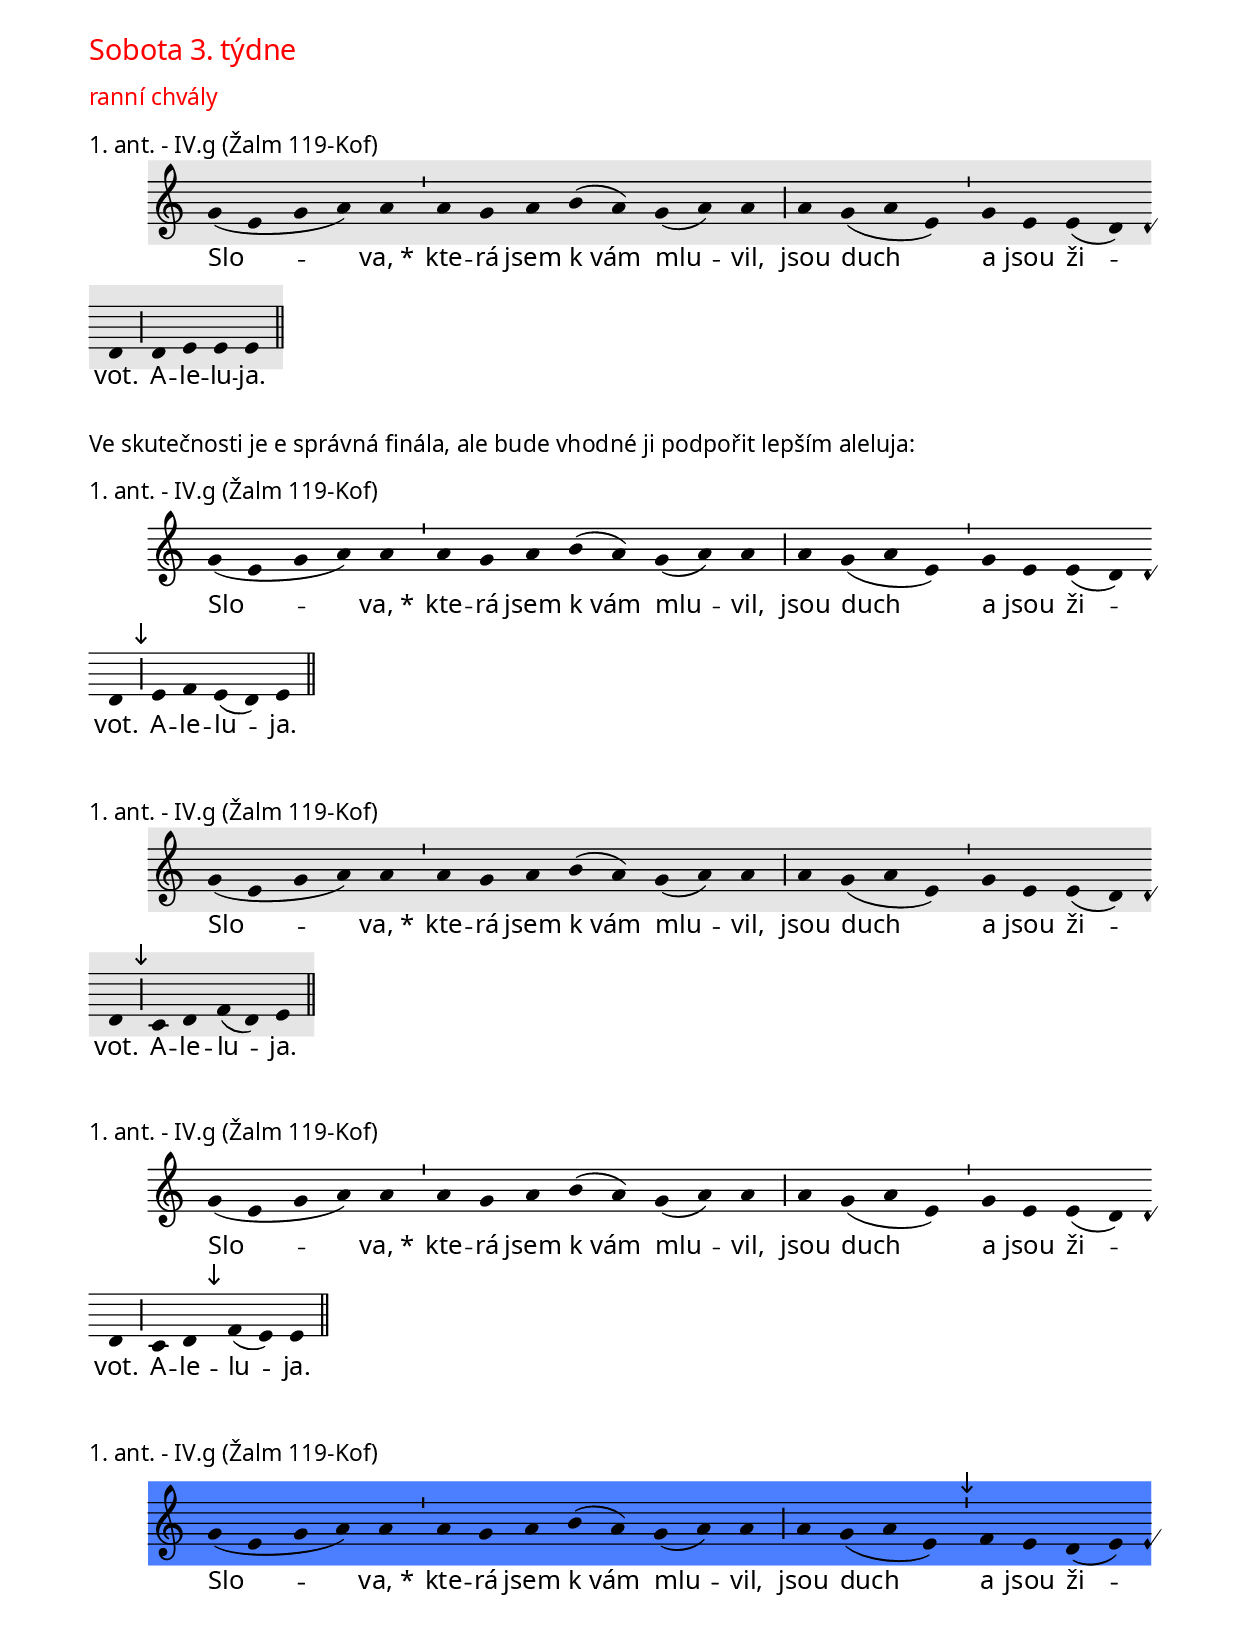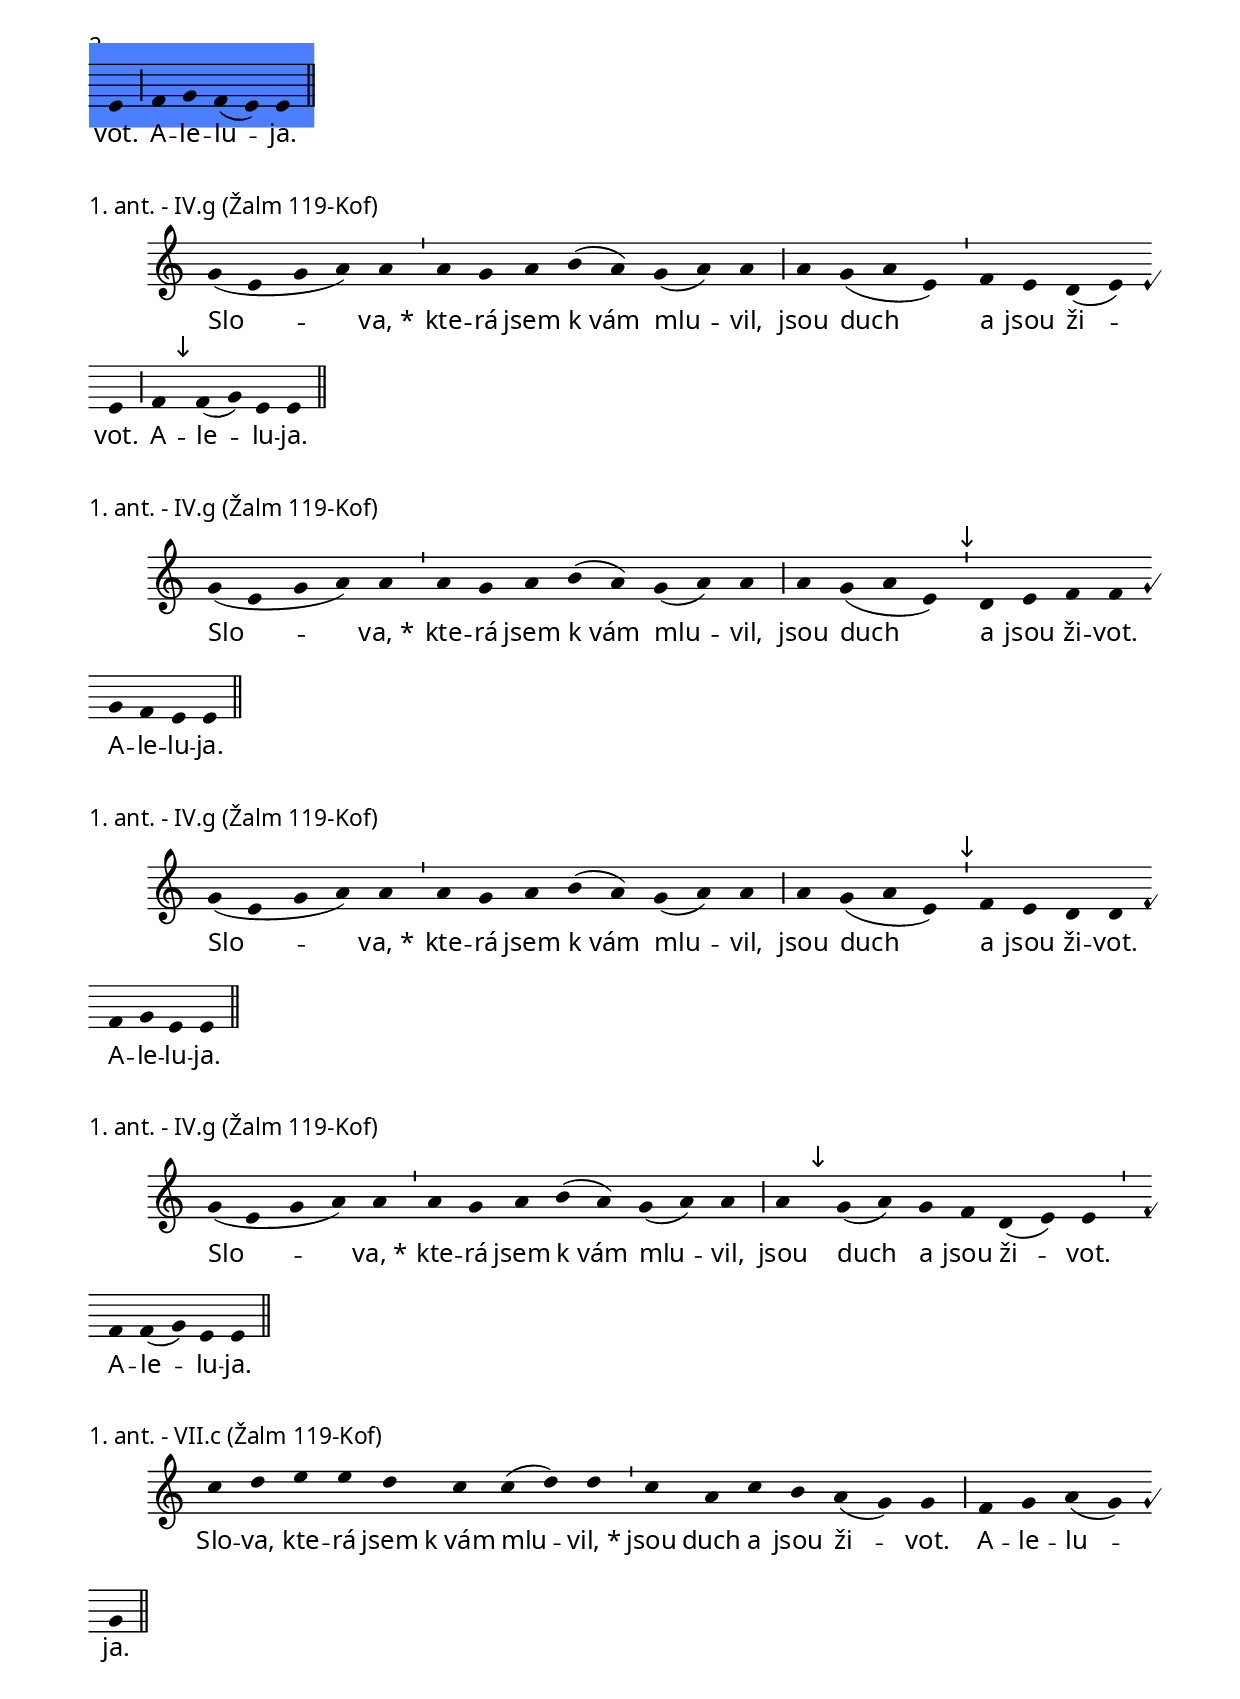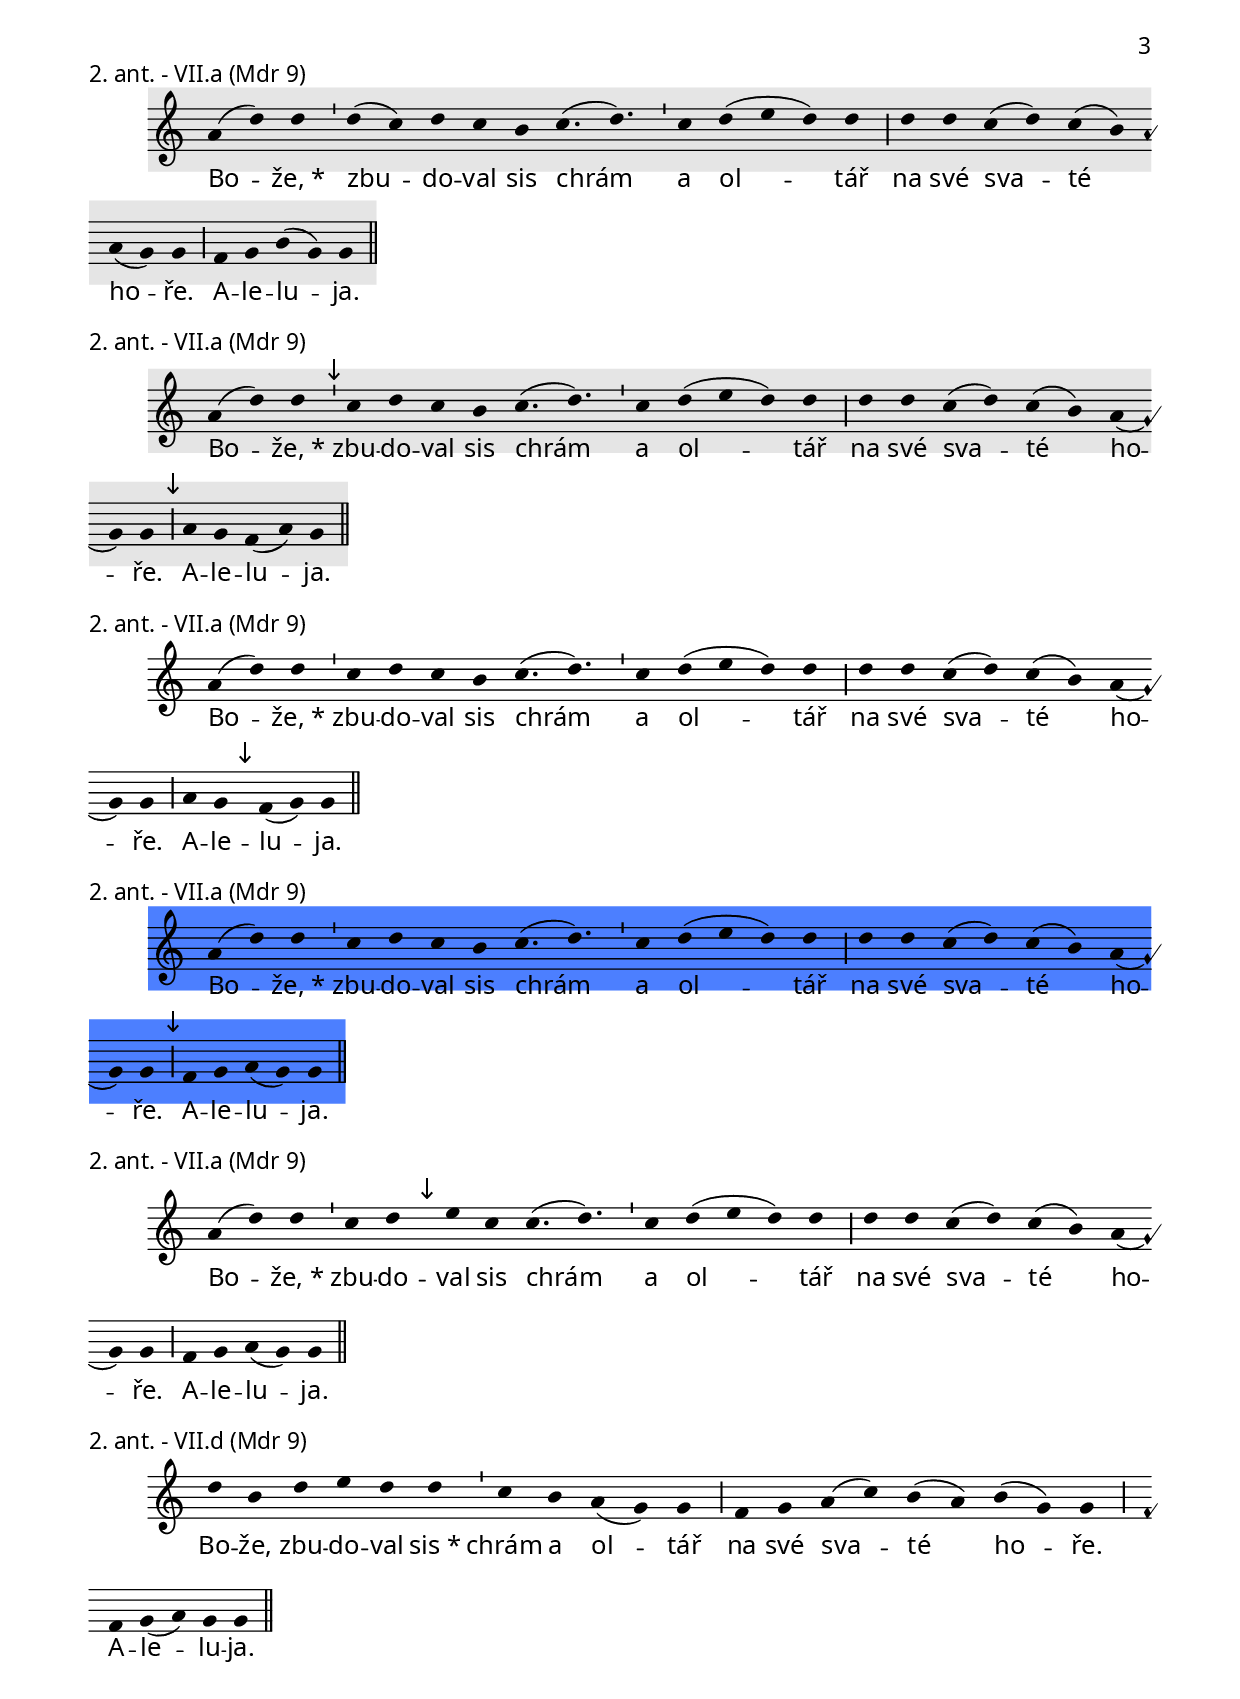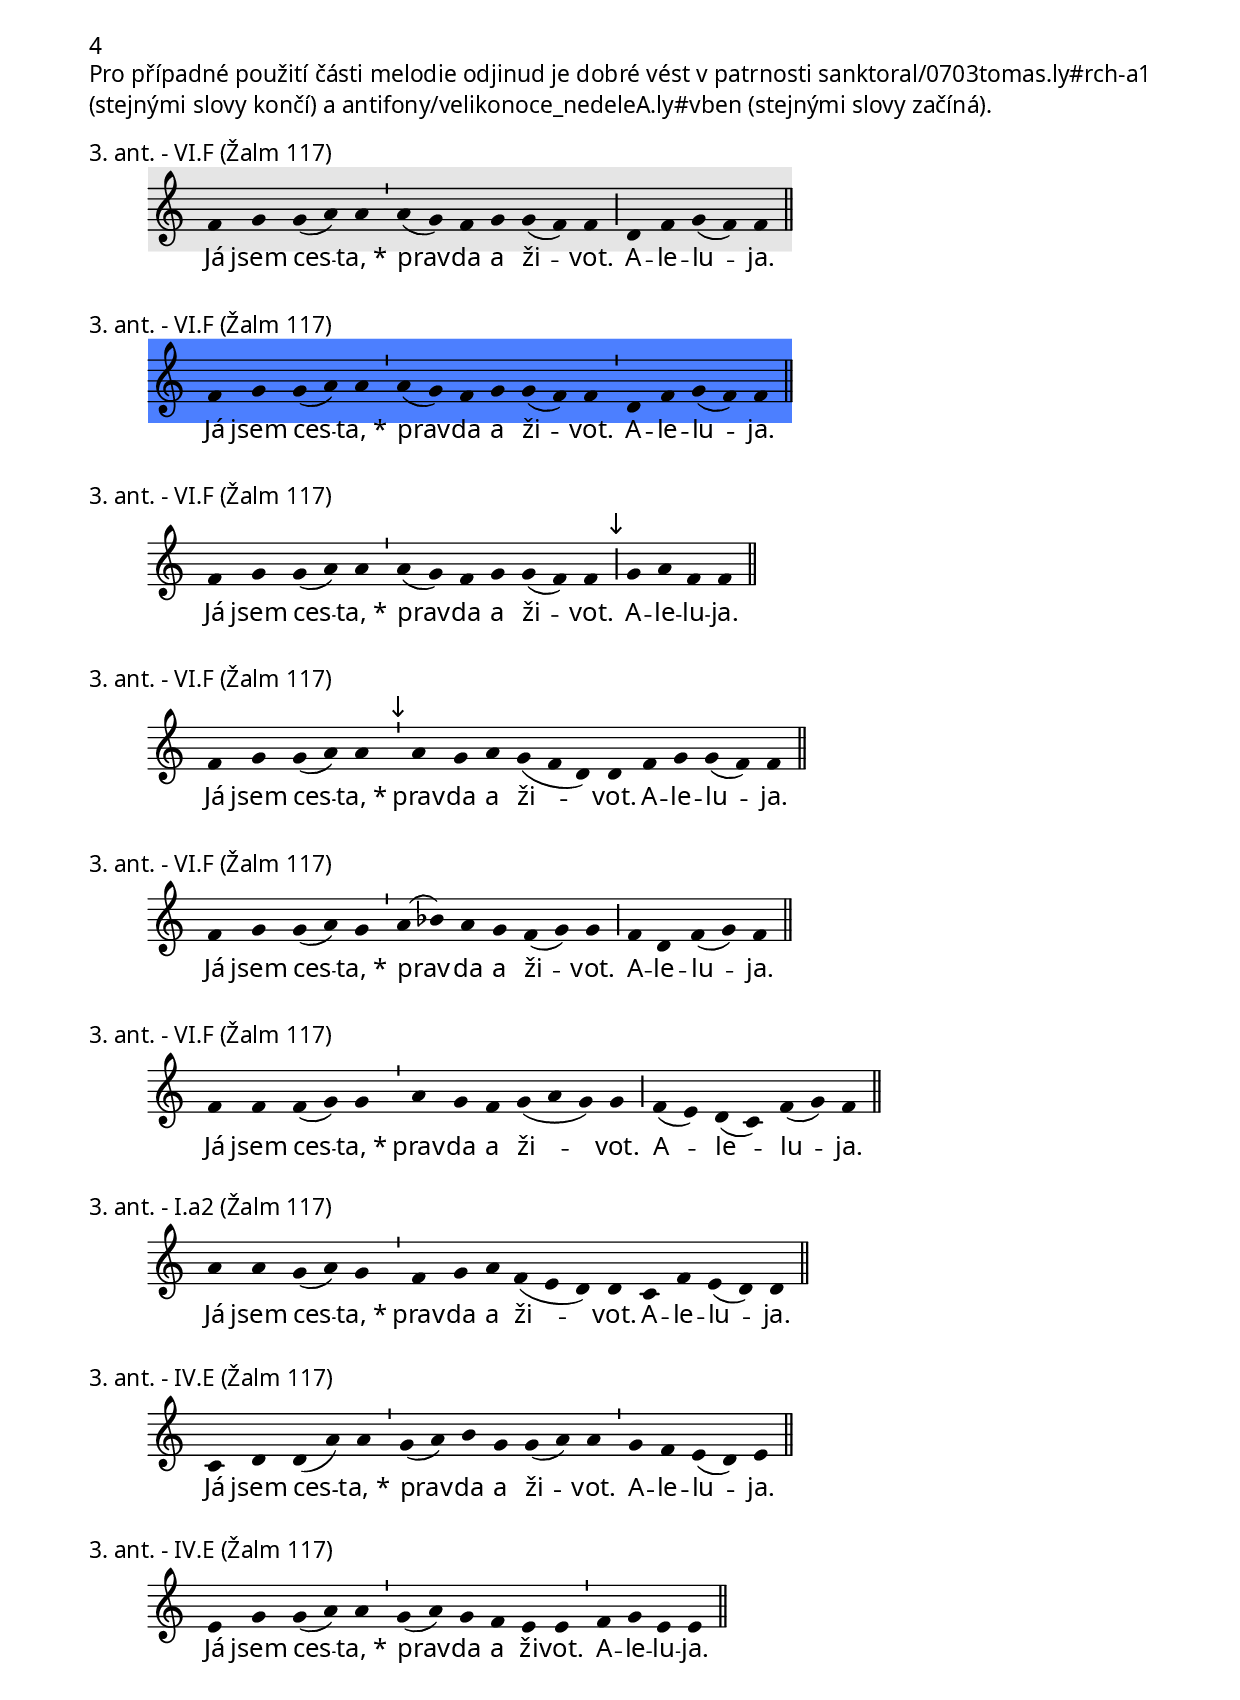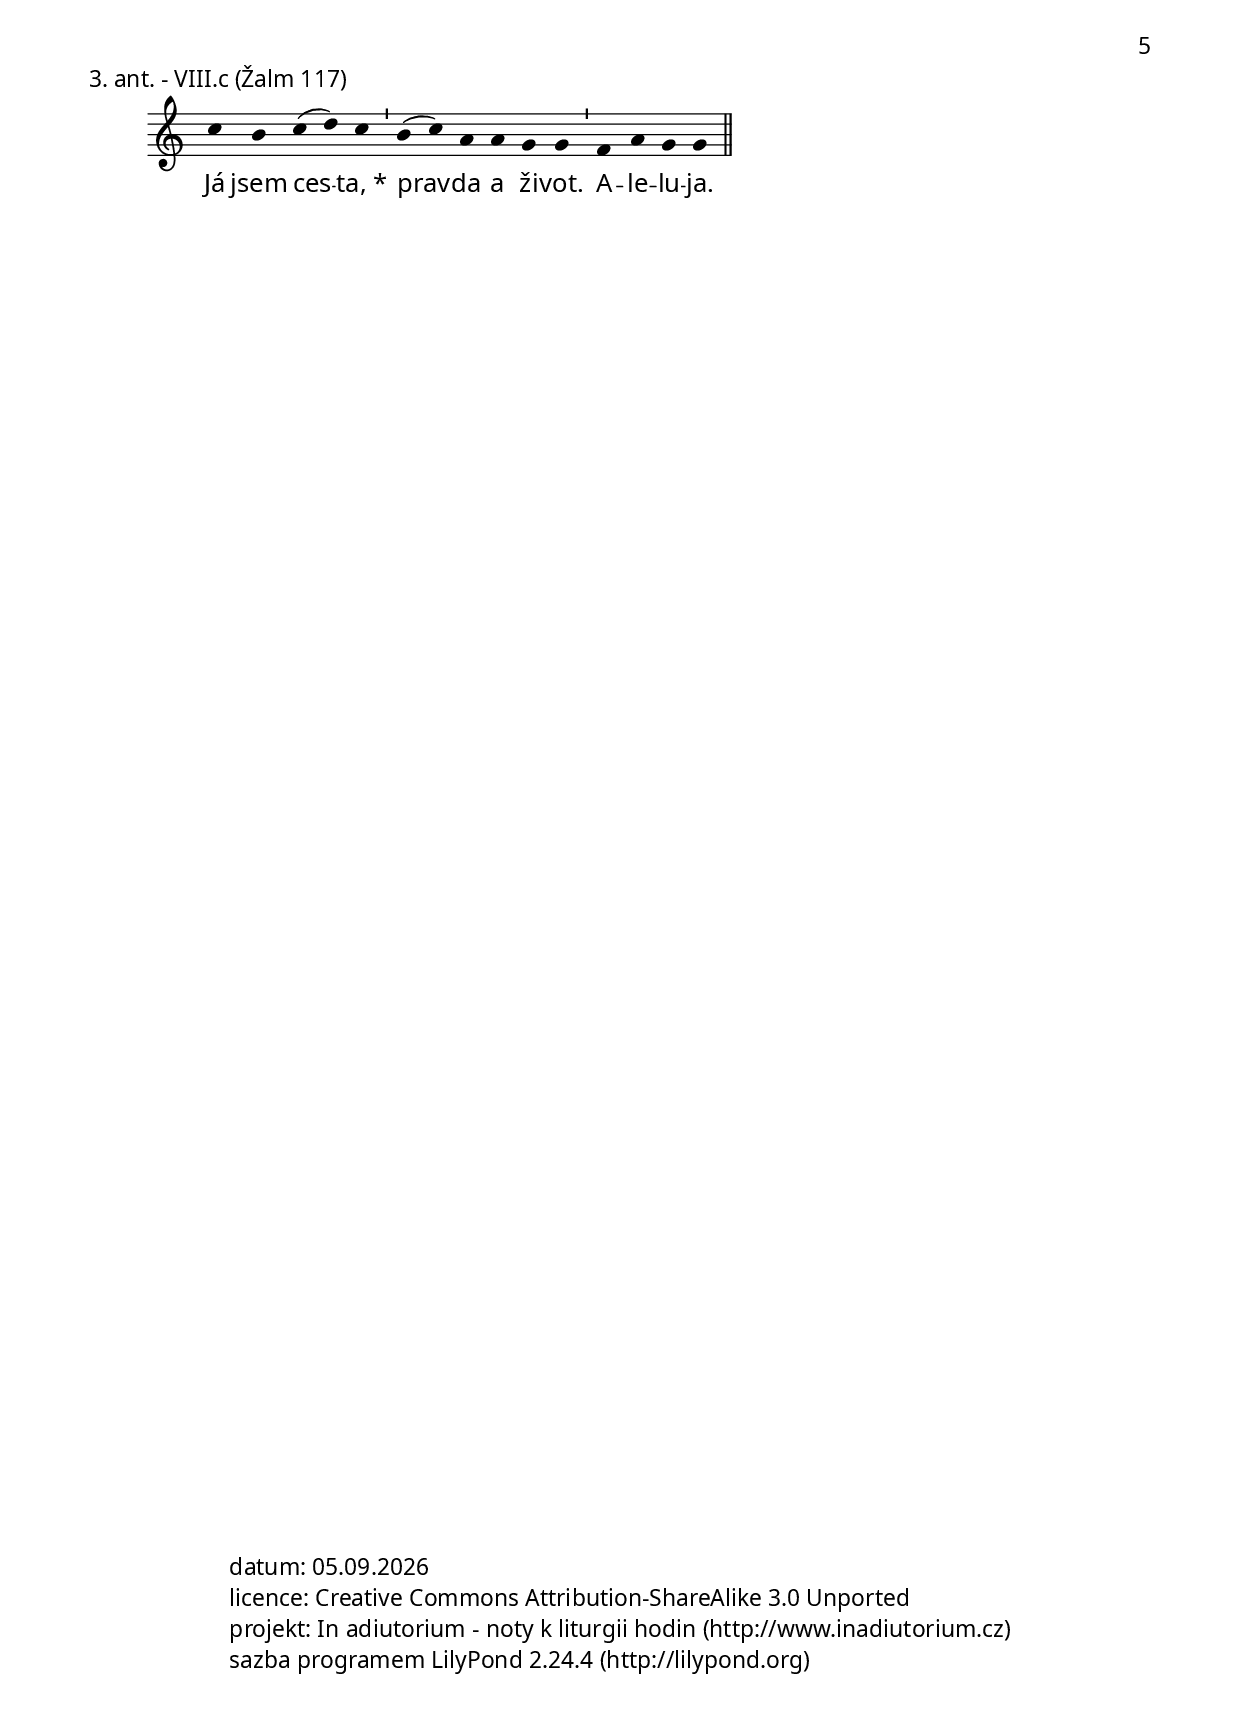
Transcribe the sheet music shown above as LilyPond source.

\include "../spolecne.ly"

\markup {\nadpisDen {Sobota 3. týdne}}

\markup {\nadpisHodinka {"ranní chvály"}}

\score {
  \relative c'' {
    \zvyraznovacSedy
    \choralniRezim
    g4( e g a) a \barMin a g a b( a) g( a) a \barMaior
    a g( a e) \barMin g e e( d) d \barMaior
    d e e e \barFinalis
  }
  \addlyrics {
    Slo -- va,_* kte -- rá jsem k_vám mlu -- vil,
    jsou duch a jsou ži -- vot.
    A -- le -- lu -- ja.
  }
  \header {
    quid = "1. ant."
    modus = "IV"
    differentia = "g"
    psalmus = "Žalm 119-Kof"
    id = "rch-a1"
    placet = "? tady si nejsem jist pravou finálou"
    piece = \markup {\sestavTitulek}
  }
}

\markup\justify{
  Ve skutečnosti je e správná finála, ale bude vhodné ji podpořit
  lepším aleluja:
}

\score {
  \relative c'' {
    \choralniRezim
    g4( e g a) a \barMin
    a g a b( a) g( a) a \barMaior
    a g( a e) \barMin
    g e e( d) d \barMaior
    \mark\sipka e f e( d) e \barFinalis
  }
  \addlyrics {
    Slo -- va,_*
    kte -- rá jsem k_vám mlu -- vil,
    jsou duch
    a jsou ži -- vot.
    A -- le -- lu -- ja.
  }
  \header {
    quid = "1. ant."
    modus = "IV"
    differentia = "g"
    psalmus = "Žalm 119-Kof"
    id = "rch-a1"
    piece = \markup {\sestavTitulek}
  }
}

\score {
  \relative c'' {
    \zvyraznovacSedy
    \choralniRezim
    g4( e g a) a \barMin
    a g a b( a) g( a) a \barMaior
    a g( a e) \barMin
    g e e( d) d \barMaior
    \mark\sipka c d f( d) e \barFinalis
  }
  \addlyrics {
    Slo -- va,_*
    kte -- rá jsem k_vám mlu -- vil,
    jsou duch
    a jsou ži -- vot.
    A -- le -- lu -- ja.
  }
  \header {
    quid = "1. ant."
    modus = "IV"
    differentia = "g"
    psalmus = "Žalm 119-Kof"
    id = "rch-a1"
    piece = \markup {\sestavTitulek}
  }
}

\score {
  \relative c'' {
    \choralniRezim
    g4( e g a) a \barMin
    a g a b( a) g( a) a \barMaior
    a g( a e) \barMin
    g e e( d) d \barMaior
    c d \mark\sipka f( e) e \barFinalis
  }
  \addlyrics {
    Slo -- va,_*
    kte -- rá jsem k_vám mlu -- vil,
    jsou duch
    a jsou ži -- vot.
    A -- le -- lu -- ja.
  }
  \header {
    quid = "1. ant."
    modus = "IV"
    differentia = "g"
    psalmus = "Žalm 119-Kof"
    id = "rch-a1"
    piece = \markup {\sestavTitulek}
  }
}

\score {
  \relative c'' {
    \zvyraznovacModry
    \choralniRezim
    g4( e g a) a \barMin
    a g a b( a) g( a) a \barMaior
    a g( a e) \barMin
    \mark\sipka f e d( e) e \barMaior
    f g f( e) e \barFinalis
  }
  \addlyrics {
    Slo -- va,_*
    kte -- rá jsem k_vám mlu -- vil,
    jsou duch
    a jsou ži -- vot.
    A -- le -- lu -- ja.
  }
  \header {
    quid = "1. ant."
    modus = "IV"
    differentia = "g"
    psalmus = "Žalm 119-Kof"
    id = "rch-a1"
    piece = \markup {\sestavTitulek}
  }
}

\score {
  \relative c'' {
    \choralniRezim
    g4( e g a) a \barMin
    a g a b( a) g( a) a \barMaior
    a g( a e) \barMin
    f e d( e) e \barMaior
    f \mark\sipka f( g) e e \barFinalis
  }
  \addlyrics {
    Slo -- va,_*
    kte -- rá jsem k_vám mlu -- vil,
    jsou duch
    a jsou ži -- vot.
    A -- le -- lu -- ja.
  }
  \header {
    quid = "1. ant."
    modus = "IV"
    differentia = "g"
    psalmus = "Žalm 119-Kof"
    id = "rch-a1"
    piece = \markup {\sestavTitulek}
  }
}

\score {
  \relative c'' {
    \choralniRezim
    g4( e g a) a \barMin
    a g a b( a) g( a) a \barMaior
    a g( a e) \barMin
    \mark\sipka d e f f
    g f e e \barFinalis
  }
  \addlyrics {
    Slo -- va,_*
    kte -- rá jsem k_vám mlu -- vil,
    jsou duch
    a jsou ži -- vot.
    A -- le -- lu -- ja.
  }
  \header {
    quid = "1. ant."
    modus = "IV"
    differentia = "g"
    psalmus = "Žalm 119-Kof"
    id = "rch-a1"
    piece = \markup {\sestavTitulek}
  }
}

\score {
  \relative c'' {
    \choralniRezim
    g4( e g a) a \barMin
    a g a b( a) g( a) a \barMaior
    a g( a e) \barMin
    \mark\sipka f e d d
    f g e e \barFinalis
  }
  \addlyrics {
    Slo -- va,_*
    kte -- rá jsem k_vám mlu -- vil,
    jsou duch
    a jsou ži -- vot.
    A -- le -- lu -- ja.
  }
  \header {
    quid = "1. ant."
    modus = "IV"
    differentia = "g"
    psalmus = "Žalm 119-Kof"
    id = "rch-a1"
    piece = \markup {\sestavTitulek}
  }
}

\score {
  \relative c'' {
    \choralniRezim
    g4( e g a) a \barMin
    a g a b( a) g( a) a \barMaior
    a \mark\sipka g( a)
    g f d( e) e \barMin
    f f( g) e e \barFinalis
  }
  \addlyrics {
    Slo -- va,_*
    kte -- rá jsem k_vám mlu -- vil,
    jsou duch
    a jsou ži -- vot.
    A -- le -- lu -- ja.
  }
  \header {
    quid = "1. ant."
    modus = "IV"
    differentia = "g"
    psalmus = "Žalm 119-Kof"
    id = "rch-a1"
    piece = \markup {\sestavTitulek}
  }
}

\score {
  \relative c'' {
    \choralniRezim
    c4 d
    e e d c c( d) d \barMin
    c a c b a( g) g \barMaior
    f g a( g) g \barFinalis
  }
  \addlyrics {
    Slo -- va,
    kte -- rá jsem k_vám mlu -- vil,_*
    jsou duch
    a jsou ži -- vot.
    A -- le -- lu -- ja.
  }
  \header {
    quid = "1. ant."
    modus = "VII"
    differentia = "c"
    psalmus = "Žalm 119-Kof"
    id = "rch-a1"
    piece = \markup {\sestavTitulek}
  }
}

\pageBreak

\score {
  \relative c'' {
    \zvyraznovacSedy
    \choralniRezim
    a4( d) d \barMin
    d( c) d c b c4.( d) \barMin c4 d( e d) d \barMaior
    d d c( d) c( b) a( g) g \barMaior
    f g b( g) g \barFinalis
  }
  \addlyrics {
    Bo -- že,_*
    zbu -- do -- val sis chrám a ol -- tář
    na své sva -- té ho -- ře.
    A -- le -- lu -- ja.
  }
  \header {
    quid = "2. ant."
    modus = "VII"
    differentia = "a"
    psalmus = "Mdr 9"
    id = "rch-a2"
    piece = \markup {\sestavTitulek}
  }
}

\score {
  \relative c'' {
    \zvyraznovacSedy
    \choralniRezim
    a4( d) d \barMin
    \mark\sipka c d c b c4.( d) \barMin c4 d( e d) d \barMaior
    d d c( d) c( b) a( g) g \barMaior
    \mark\sipka a g f( a) g \barFinalis
  }
  \addlyrics {
    Bo -- že,_*
    zbu -- do -- val sis chrám a ol -- tář
    na své sva -- té ho -- ře.
    A -- le -- lu -- ja.
  }
  \header {
    quid = "2. ant."
    modus = "VII"
    differentia = "a"
    psalmus = "Mdr 9"
    id = "rch-a2"
    piece = \markup {\sestavTitulek}
  }
}

\score {
  \relative c'' {
    \choralniRezim
    a4( d) d \barMin
    c d c b c4.( d) \barMin c4 d( e d) d \barMaior
    d d c( d) c( b) a( g) g \barMaior
    a g \mark\sipka f( g) g \barFinalis
  }
  \addlyrics {
    Bo -- že,_*
    zbu -- do -- val sis chrám a ol -- tář
    na své sva -- té ho -- ře.
    A -- le -- lu -- ja.
  }
  \header {
    quid = "2. ant."
    modus = "VII"
    differentia = "a"
    psalmus = "Mdr 9"
    id = "rch-a2"
    piece = \markup {\sestavTitulek}
  }
}

\score {
  \relative c'' {
    \zvyraznovacModry
    \choralniRezim
    a4( d) d \barMin
    c d c b c4.( d) \barMin c4 d( e d) d \barMaior
    d d c( d) c( b) a( g) g \barMaior
    \mark\sipka f g a( g) g \barFinalis
  }
  \addlyrics {
    Bo -- že,_*
    zbu -- do -- val sis chrám a ol -- tář
    na své sva -- té ho -- ře.
    A -- le -- lu -- ja.
  }
  \header {
    quid = "2. ant."
    modus = "VII"
    differentia = "a"
    psalmus = "Mdr 9"
    id = "rch-a2"
    piece = \markup {\sestavTitulek}
  }
}

\score {
  \relative c'' {
    \choralniRezim
    a4( d) d \barMin
    c d \mark\sipka e c c4.( d) \barMin c4 d( e d) d \barMaior
    d d c( d) c( b) a( g) g \barMaior
    f g a( g) g \barFinalis
  }
  \addlyrics {
    Bo -- že,_*
    zbu -- do -- val sis chrám a ol -- tář
    na své sva -- té ho -- ře.
    A -- le -- lu -- ja.
  }
  \header {
    quid = "2. ant."
    modus = "VII"
    differentia = "a"
    psalmus = "Mdr 9"
    id = "rch-a2"
    piece = \markup {\sestavTitulek}
  }
}

\score {
  \relative c'' {
    \choralniRezim
    d4 b
    d e d d \barMin c b a( g) g \barMaior
    f g a( c) b( a) b( g) g \barMaior
    f g( a) g g \barFinalis
  }
  \addlyrics {
    Bo -- že,
    zbu -- do -- val sis_* chrám a ol -- tář
    na své sva -- té ho -- ře.
    A -- le -- lu -- ja.
  }
  \header {
    quid = "2. ant."
    modus = "VII"
    differentia = "d"
    psalmus = "Mdr 9"
    id = "rch-a2"
    piece = \markup {\sestavTitulek}
  }
}

\pageBreak

\markup\justify{
  Pro případné použití části melodie odjinud je dobré vést v patrnosti
  \fial-link "sanktoral/0703tomas.ly#rch-a1" (stejnými slovy končí) a
  \fial-link "antifony/velikonoce_nedeleA.ly#vben" (stejnými slovy začíná).
}

\score {
  \relative c' {
    \zvyraznovacSedy
    \choralniRezim
    f4 g g( a) a \barMin a( g) f g g( f) f \barMaior
    d f g( f) f \barFinalis
  }
  \addlyrics {
    Já jsem ces -- ta,_* prav -- da a ži -- vot.
    A -- le -- lu -- ja.
  }
  \header {
    quid = "3. ant."
    modus = "VI"
    differentia = "F"
    psalmus = "Žalm 117"
    id = "rch-a3"
    placet = "~"
    piece = \markup {\sestavTitulek}
  }
}

\score {
  \relative c' {
    \zvyraznovacModry
    \choralniRezim
    f4 g g( a) a \barMin a( g) f g g( f) f \barMin
    d f g( f) f \barFinalis
  }
  \addlyrics {
    Já jsem ces -- ta,_* prav -- da a ži -- vot.
    A -- le -- lu -- ja.
  }
  \header {
    quid = "3. ant."
    modus = "VI"
    differentia = "F"
    psalmus = "Žalm 117"
    id = "rch-a3"
    placet = "~"
    piece = \markup {\sestavTitulek}
  }
}

\score {
  \relative c' {
    \choralniRezim
    f4 g g( a) a \barMin a( g) f g g( f) f \mark\sipka \barMaior
    g a f f \barFinalis
  }
  \addlyrics {
    Já jsem ces -- ta,_* prav -- da a ži -- vot.
    A -- le -- lu -- ja.
  }
  \header {
    quid = "3. ant."
    modus = "VI"
    differentia = "F"
    psalmus = "Žalm 117"
    id = "rch-a3"
    piece = \markup {\sestavTitulek}
  }
}

\score {
  \relative c' {
    \choralniRezim
    f4 g g( a) a \barMin \mark\sipka a g a g( f d) d
    f g g( f) f \barFinalis
  }
  \addlyrics {
    Já jsem ces -- ta,_* prav -- da a ži -- vot.
    A -- le -- lu -- ja.
  }
  \header {
    quid = "3. ant."
    modus = "VI"
    differentia = "F"
    psalmus = "Žalm 117"
    id = "rch-a3"
    piece = \markup {\sestavTitulek}
  }
}

\score {
  \relative c' {
    \choralniRezim
    f4 g g( a) g \barMin a( bes) a g f( g) g \barMaior
    f d f( g) f \barFinalis
  }
  \addlyrics {
    Já jsem ces -- ta,_* prav -- da a ži -- vot.
    A -- le -- lu -- ja.
  }
  \header {
    quid = "3. ant."
    modus = "VI"
    differentia = "F"
    psalmus = "Žalm 117"
    id = "rch-a3"
    piece = \markup {\sestavTitulek}
  }
}

\score {
  \relative c' {
    \choralniRezim
    f4 f f( g) g \barMin a g f g( a g) g \barMaior
    f( e) d( c) f( g) f \barFinalis
  }
  \addlyrics {
    Já jsem ces -- ta,_* prav -- da a ži -- vot.
    A -- le -- lu -- ja.
  }
  \header {
    quid = "3. ant."
    modus = "VI"
    differentia = "F"
    psalmus = "Žalm 117"
    id = "rch-a3"
    piece = \markup {\sestavTitulek}
  }
}

\score {
  \relative c'' {
    \choralniRezim
    a4 a g( a) g \barMin f g a f( e d) d
    c f e( d) d \barFinalis
  }
  \addlyrics {
    Já jsem ces -- ta,_* prav -- da a ži -- vot.
    A -- le -- lu -- ja.
  }
  \header {
    quid = "3. ant."
    modus = "I"
    differentia = "a2"
    psalmus = "Žalm 117"
    id = "rch-a3"
    piece = \markup {\sestavTitulek}
  }
}

\score {
  \relative c' {
    \choralniRezim
    c4 d d( a') a \barMin g( a) b g g( a) a \barMin
    g f e( d) e \barFinalis
  }
  \addlyrics {
    Já jsem ces -- ta,_* prav -- da a ži -- vot.
    A -- le -- lu -- ja.
  }
  \header {
    quid = "3. ant."
    modus = "IV"
    differentia = "E"
    psalmus = "Žalm 117"
    id = "rch-a3"
    piece = \markup {\sestavTitulek}
  }
}

\score {
  \relative c' {
    \choralniRezim
    e4 g g( a) a \barMin g( a) g f e e \barMin
    f g e e \barFinalis
  }
  \addlyrics {
    Já jsem ces -- ta,_* prav -- da a ži -- vot.
    A -- le -- lu -- ja.
  }
  \header {
    quid = "3. ant."
    modus = "IV"
    differentia = "E"
    psalmus = "Žalm 117"
    id = "rch-a3"
    piece = \markup {\sestavTitulek}
  }
}

\score {
  \relative c'' {
    \choralniRezim
    c4 b c( d) c \barMin b( c) a a g g \barMin
    f a g g \barFinalis
  }
  \addlyrics {
    Já jsem ces -- ta,_* prav -- da a ži -- vot.
    A -- le -- lu -- ja.
  }
  \header {
    quid = "3. ant."
    modus = "VIII"
    differentia = "c"
    psalmus = "Žalm 117"
    id = "rch-a3"
    piece = \markup {\sestavTitulek}
  }
}